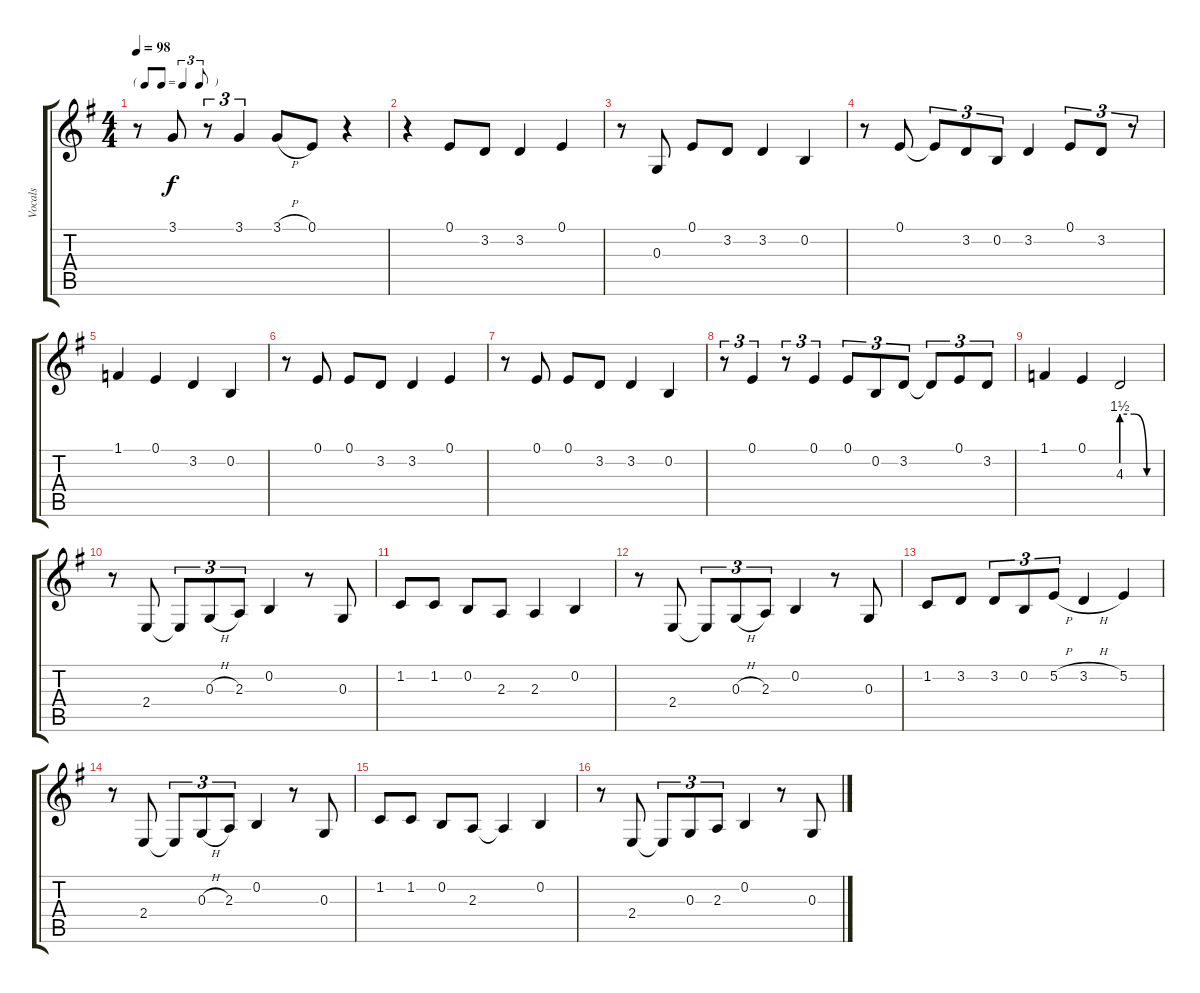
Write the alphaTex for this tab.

\track ("Vocals" "Vocals") {instrument clarinet}
\staff {score tabs}
\tuning (E4 B3 G3 D3 A2 E2) {hide}
\ts (4 4)
\tf triplet8th
\tempo 98
\clef g2
\ks g
r.8{dy f} 3.1.8 r.8{tu (3 2)} 3.1.4{tu (3 2)} 3.1{h}.8 0.1.8 r.4 |
r.4 0.1.8 3.2.8 3.2.4 0.1.4 |
r.8 0.3.8 0.1.8 3.2.8 3.2.4 0.2.4 |
r.8 0.1.8 0.1{t}.8{tu (3 2)} 3.2.8{tu (3 2)} 0.2.8{tu (3 2)} 3.2.4 0.1.8{tu (3 2)} 3.2.8{tu (3 2)} r.8{tu (3 2)} |
1.1.4 0.1.4 3.2.4 0.2.4 |
r.8 0.1.8 0.1.8 3.2.8 3.2.4 0.1.4 |
r.8 0.1.8 0.1.8 3.2.8 3.2.4 0.2.4 |
r.8{tu (3 2)} 0.1.4{tu (3 2)} r.8{tu (3 2)} 0.1.4{tu (3 2)} 0.1.8{tu (3 2)} 0.2.8{tu (3 2)} 3.2.8{tu (3 2)} 3.2{t}.8{tu (3 2)} 0.1.8{tu (3 2)} 3.2.8{tu (3 2)} |
1.1.4 0.1.4 4.3{be (custom 0 6 20 6 40 0 60 0)}.2 |
r.8 2.4.8 2.4{t}.8{tu (3 2)} 0.3{h}.8{tu (3 2)} 2.3.8{tu (3 2)} 0.2.4 r.8 0.3.8 |
1.2.8 1.2.8 0.2.8 2.3.8 2.3.4 0.2.4 |
r.8 2.4.8 2.4{t}.8{tu (3 2)} 0.3{h}.8{tu (3 2)} 2.3.8{tu (3 2)} 0.2.4 r.8 0.3.8 |
1.2.8 3.2.8 3.2.8{tu (3 2)} 0.2.8{tu (3 2)} 5.2{h}.8{tu (3 2)} 3.2{h}.4 5.2.4 |
r.8 2.4.8 2.4{t}.8{tu (3 2)} 0.3{h}.8{tu (3 2)} 2.3.8{tu (3 2)} 0.2.4 r.8 0.3.8 |
1.2.8 1.2.8 0.2.8 2.3.8 2.3{t}.4 0.2.4 |
r.8 2.4.8 2.4{t}.8{tu (3 2)} 0.3.8{tu (3 2)} 2.3.8{tu (3 2)} 0.2.4 r.8 0.3.8
